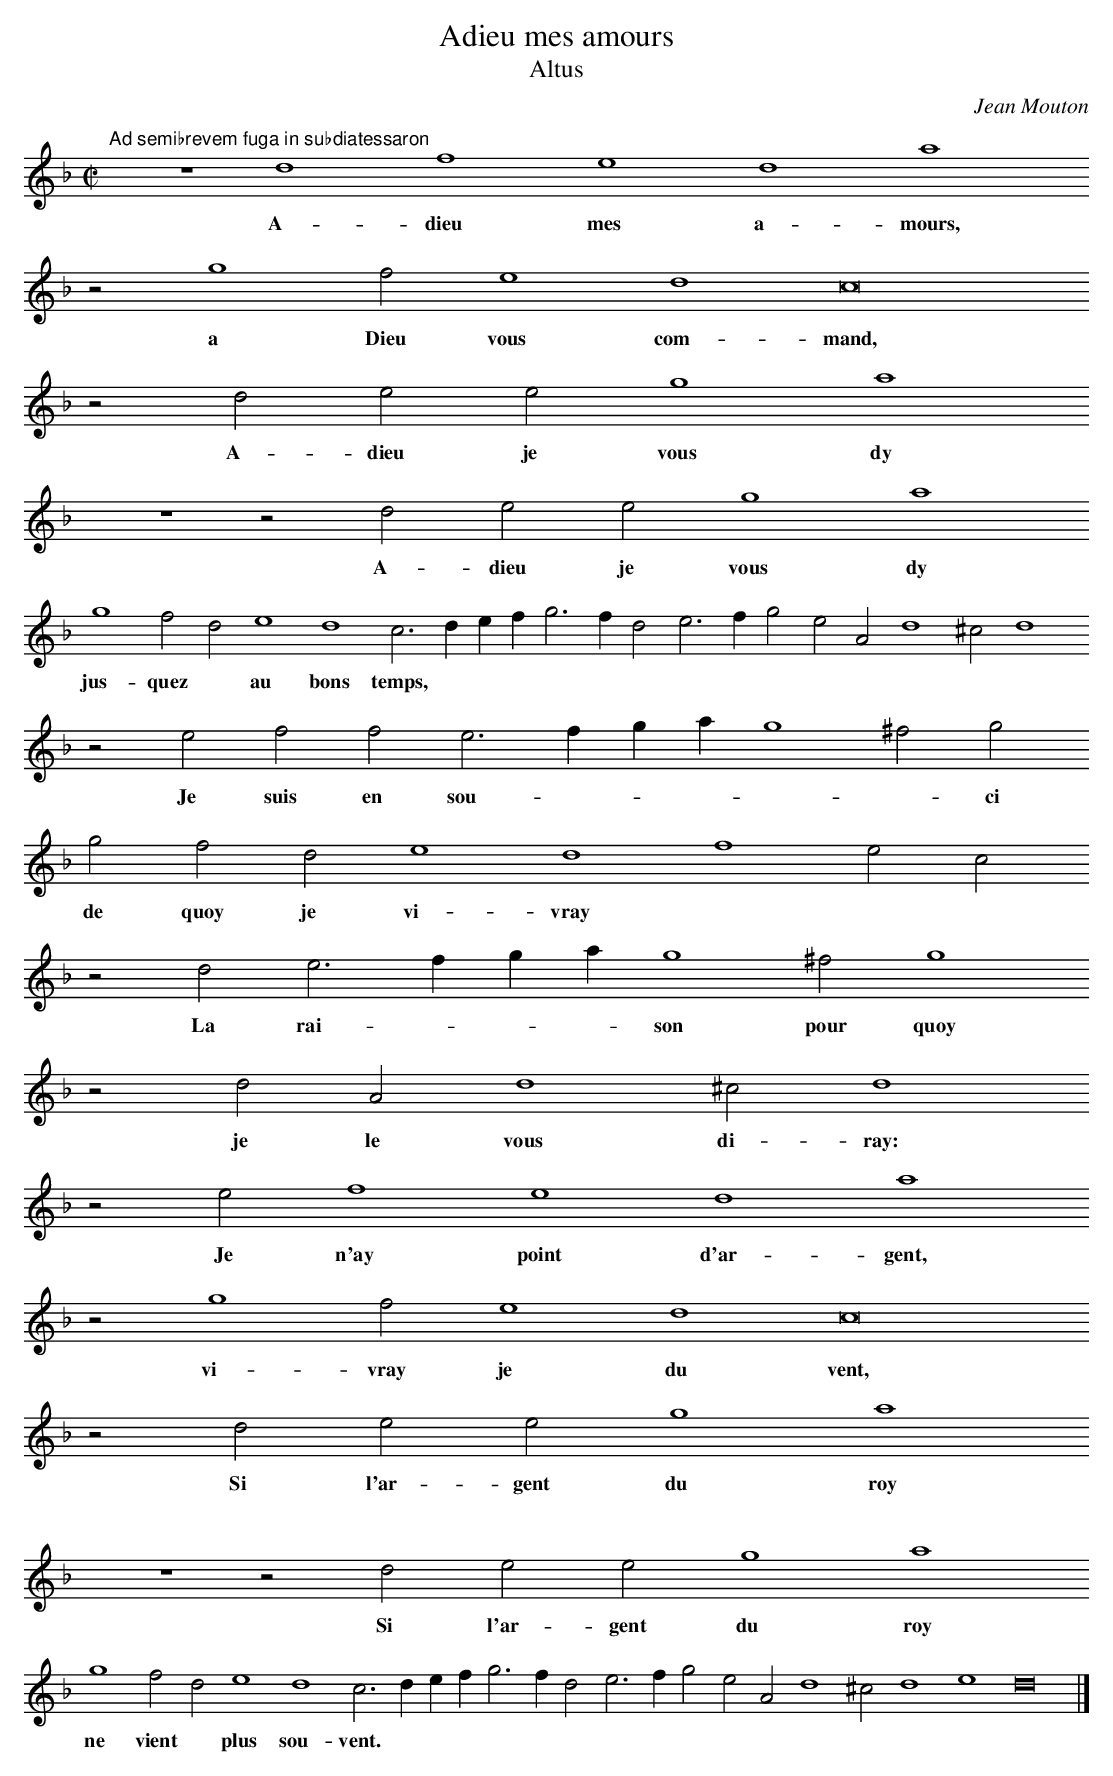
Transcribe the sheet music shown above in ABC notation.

X:1
T:Adieu mes amours
T:Altus
C:Jean Mouton
M:C|
L:1/2
K:G dor -8va
"Ad semibrevem fuga in subdiatessaron"z2 d2 f2 e2 d2 a2
w: A- dieu mes a- mours,
z g2 f e2 d2 c4
w: a Dieu vous com- mand,
z d e e g2 a2
w: A- dieu je vous dy
z2 z d e e g2 a2
w: A- dieu je vous dy
g2 f d e2 d2 c > d e/ f/ g > f d e > f g e A d2 ^c d2
w: jus- quez * au bons temps, * * * * * * * * * * * * * *
z e f f e > f g/ a/ g2 ^f g
w: Je suis en sou- * * * * * ci
g f d e2 d2 f2 e c
w: de quoy je vi- vray * * *
z d e > f g/ a/ g2 ^f g2
w: La rai- * * *  son pour quoy
z d A d2 ^c d2
w: je le vous di- ray:
z e f2 e2 d2 a2
w: Je n'ay point d'ar- gent,
z g2 f e2 d2 c4
w: vi- vray je du vent,
z d e e g2 a2
w: Si l'ar- gent du roy
z2 z d e e g2 a2
w: Si l'ar- gent du roy
g2 f d e2 d2 c > d e/ f/ g > f d e > f g e A d2 ^c d2 e2 d4 |]
w: ne vient * plus sou- vent. * * * * * * * * * * * * * * * *
